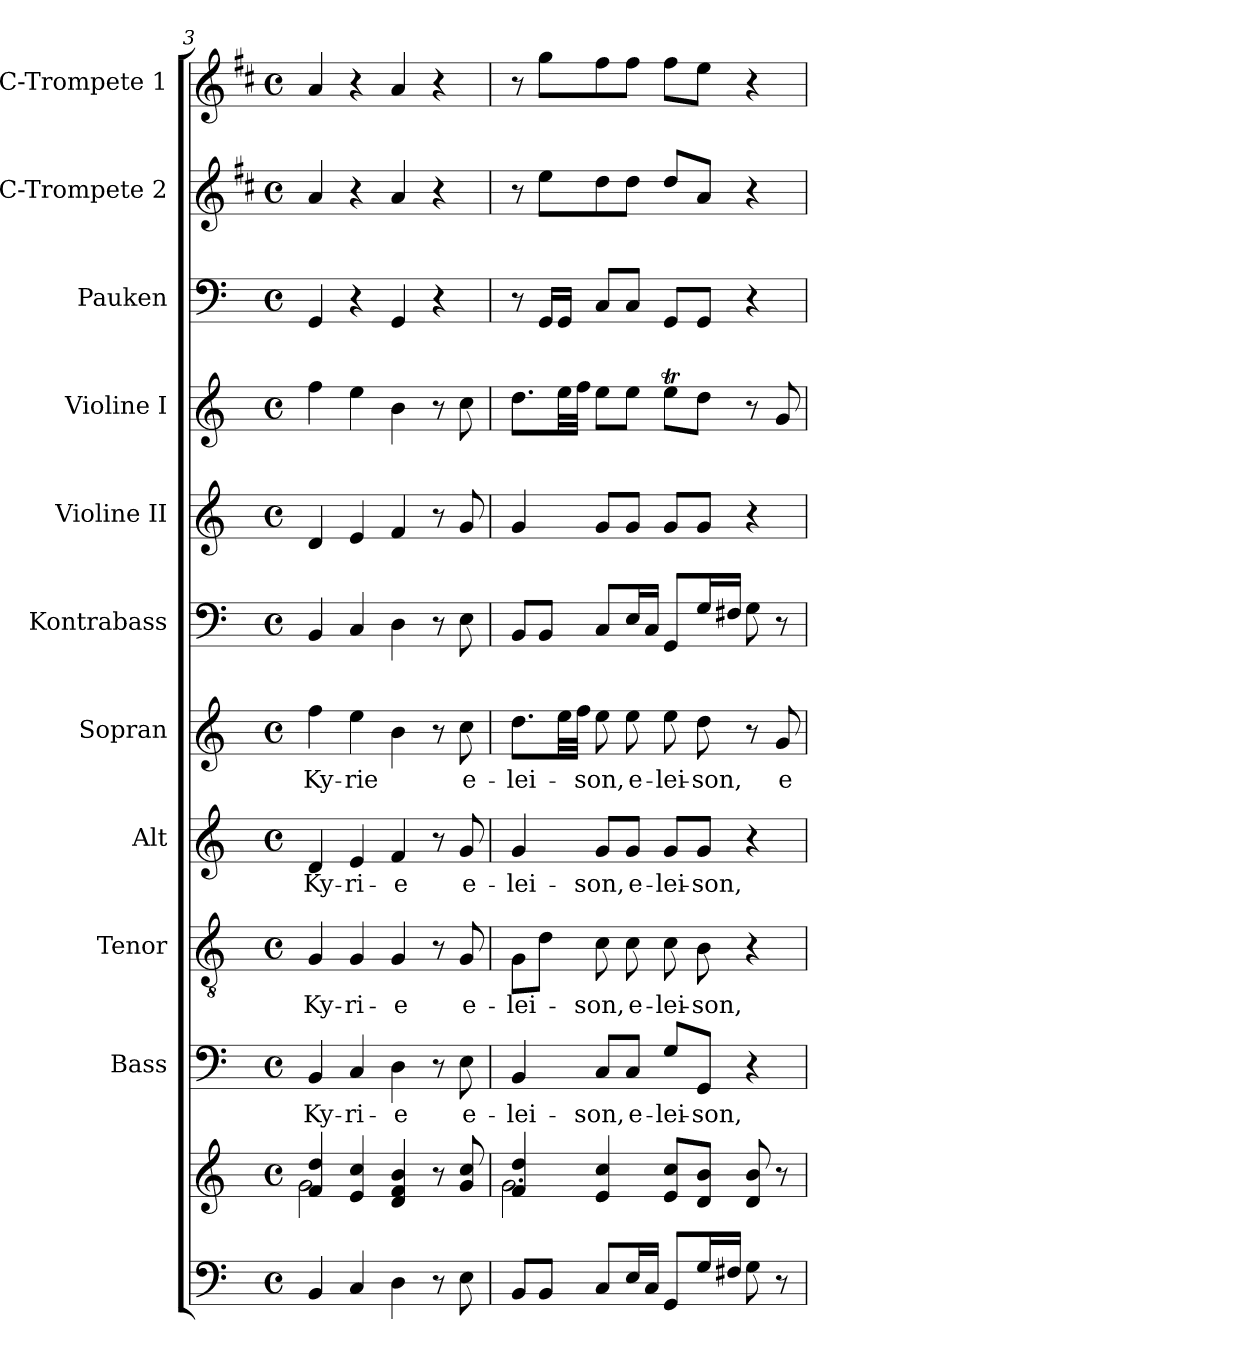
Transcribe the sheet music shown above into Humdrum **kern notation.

**kern	**kern	**kern	**text	**kern	**text	**kern	**text	**kern	**text	**kern	**kern	**kern	**kern	**kern	**kern
*part11	*part11	*part10	*part10	*part9	*part9	*part8	*part8	*part7	*part7	*part6	*part5	*part4	*part3	*part2	*part1
*staff12	*staff11	*staff10	*staff10	*staff9	*staff9	*staff8	*staff8	*staff7	*staff7	*staff6	*staff5	*staff4	*staff3	*staff2	*staff1
*	*	*I"Bass	*	*I"Tenor	*	*I"Alt	*	*I"Sopran	*	*I"Kontrabass	*I"Violine II	*I"Violine I	*I"Pauken	*I"C-Trompete 2	*I"C-Trompete 1
*	*	*I'B.	*	*I'T.	*	*I'A.	*	*I'S.	*	*I'Kb.	*I'Vl. II	*I'Vl. I	*I'Pk.	*I'C Trp. 2	*I'C Trp. 1
*clefF4	*clefG2	*clefF4	*	*clefGv2	*	*clefG2	*	*clefG2	*	*clefF4	*clefG2	*clefG2	*clefF4	*clefG2	*clefG2
*	*	*	*	*	*	*	*	*	*	*ITrd7c12	*	*	*	*ITrd1c2	*ITrd1c2
*k[]	*k[]	*k[]	*	*k[]	*	*k[]	*	*k[]	*	*k[]	*k[]	*k[]	*k[]	*k[]	*k[]
*C:	*C:	*C:	*	*C:	*	*C:	*	*C:	*	*C:	*C:	*C:	*C:	*C:	*C:
*M4/4	*M4/4	*M4/4	*	*M4/4	*	*M4/4	*	*M4/4	*	*M4/4	*M4/4	*M4/4	*M4/4	*M4/4	*M4/4
*met(c)	*met(c)	*met(c)	*	*met(c)	*	*met(c)	*	*met(c)	*	*met(c)	*met(c)	*met(c)	*met(c)	*met(c)	*met(c)
=3	=3	=3	=3	=3	=3	=3	=3	=3	=3	=3	=3	=3	=3	=3	=3
*	*^	*	*	*	*	*	*	*	*	*	*	*	*	*	*
!	!	!	!	!LO:LY:b	!	!LO:LY:b	!	!LO:LY:b	!	!LO:LY:b	!	!	!	!	!	!
4BB/	4f/ 4dd/	2g\	4BB/	Ky-	4G/	Ky-	4d/	Ky-	4ff\	Ky-	4BBB/	4d/	4ff\	4GG/	4g/	4g/
!	!	!	!	!LO:LY:b	!	!LO:LY:b	!	!LO:LY:b	!	!LO:LY:b	!	!	!	!	!	!
4C/	4e/ 4cc/	.	4C/	-ri-	4G/	-ri-	4e/	-ri-	4ee\	-rie	4CC/	4e/	4ee\	4r	4r	4r
!	!	!	!	!LO:LY:b	!	!LO:LY:b	!	!LO:LY:b	!	!	!	!	!	!	!	!
4D\	4d/ 4f/ 4b/	2ryy	4D\	-e	4G/	-e	4f/	-e	4b\	.	4DD\	4f/	4b\	4GG/	4g/	4g/
8r	8r	.	8r	.	8r	.	8r	.	8r	.	8r	8r	8r	4r	4r	4r
!	!	!	!	!LO:LY:b	!	!LO:LY:b	!	!LO:LY:b	!	!LO:LY:b	!	!	!	!	!	!
8E\	8g/ 8cc/	.	8E\	e-	8G/	e-	8g/	e-	8cc\	e-	8EE\	8g/	8cc\	.	.	.
=4	=4	=4	=4	=4	=4	=4	=4	=4	=4	=4	=4	=4	=4	=4	=4	=4
!	!	!	!	!LO:LY:b	!	!LO:LY:b	!	!LO:LY:b	!	!LO:LY:b	!	!	!	!	!	!
8BB/L	4f/ 4dd/	2.g\	4BB/	-lei-	8G\L	-lei-	4g/	-lei-	8.dd\L	-lei-	8BBB/L	4g/	8.dd\L	8r	8r	8r
8BB/J	.	.	.	.	8d\J	.	.	.	.	.	8BBB/J	.	.	16GG/LL	8dd\L	8ff\L
.	.	.	.	.	.	.	.	.	32ee\LL	.	.	.	32ee\LL	16GG/JJ	.	.
.	.	.	.	.	.	.	.	.	32ff\JJJ	.	.	.	32ff\JJJ	.	.	.
!	!	!	!	!LO:LY:b	!	!LO:LY:b	!	!LO:LY:b	!	!LO:LY:b	!	!	!	!	!	!
8C/L	4e/ 4cc/	.	8C/L	-son,	8c\	-son,	8g/L	-son,	8ee\	-son,	8CC/L	8g/L	8ee\L	8C/L	8cc\	8ee\
!	!	!	!	!LO:LY:b	!	!LO:LY:b	!	!LO:LY:b	!	!LO:LY:b	!	!	!	!	!	!
16E/L	.	.	8C/J	e-	8c\	e-	8g/J	e-	8ee\	e-	16EE/L	8g/J	8ee\J	8C/J	8cc\J	8ee\J
16C/JJ	.	.	.	.	.	.	.	.	.	.	16CC/JJ	.	.	.	.	.
!	!	!	!	!LO:LY:b	!	!LO:LY:b	!	!LO:LY:b	!	!LO:LY:b	!	!	!	!	!	!
8GG/L	8e/ 8cc/L	.	8G/L	-lei-	8c\	-lei-	8g/L	-lei-	8ee\	-lei-	8GGG/L	8g/L	8eet\L	8GG/L	8cc/L	8ee\L
!	!	!	!	!LO:LY:b	!	!LO:LY:b	!	!LO:LY:b	!	!LO:LY:b	!	!	!	!	!	!
16G/L	8d/ 8b/J	.	8GG/J	-son,	8B\	-son,	8g/J	-son,	8dd\	-son,	16GG/L	8g/J	8dd\J	8GG/J	8g/J	8dd\J
16F#X/JJ	.	.	.	.	.	.	.	.	.	.	16FF#X/JJ	.	.	.	.	.
8G\	8d/ 8b/	4ryy	4r	.	4r	.	4r	.	8r	.	8GG\	4r	8r	4r	4r	4r
!	!	!	!	!	!	!	!	!	!	!LO:LY:b	!	!	!	!	!	!
8r	8r	.	.	.	.	.	.	.	8g/	e-	8r	.	8g/	.	.	.
*	*v	*v	*	*	*	*	*	*	*	*	*	*	*	*	*	*
=	=	=	=	=	=	=	=	=	=	=	=	=	=	=	=
*-	*-	*-	*-	*-	*-	*-	*-	*-	*-	*-	*-	*-	*-	*-	*-
